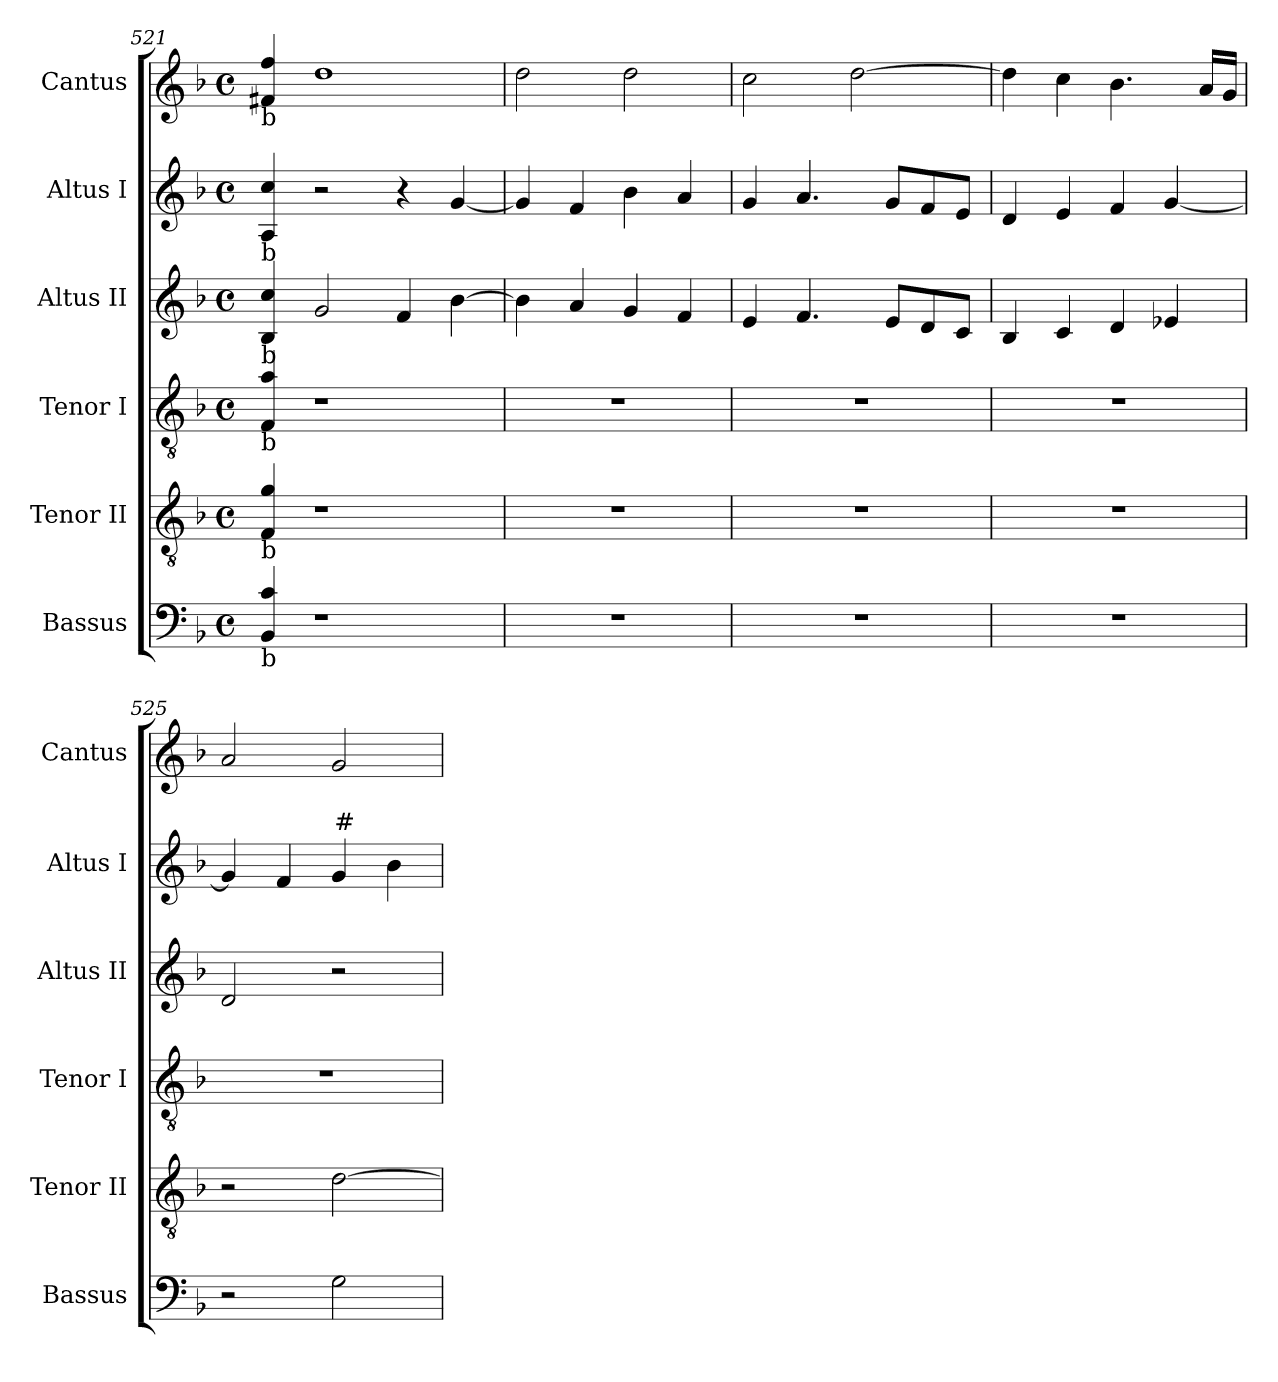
**kern	**kern	**kern	**kern	**kern	**kern	**text	**text
*part6	*part5	*part4	*part3	*part2	*part1	*part1	*part1
*staff6	*staff5	*staff4	*staff3	*staff2	*staff1	*staff1	*staff1
*I"Bassus	*I"Tenor II	*I"Tenor I	*I"Altus II	*I"Altus I	*I"Cantus	*	*
*I'Bassus	*I'Tenor II	*I'Tenor I	*I'Altus II	*I'Altus I	*I'Cantus	*	*
!!LO:PB:g=z
*clefF4	*clefGv2	*clefGv2	*clefG2	*clefG2	*clefG2	*	*
*k[b-]	*k[b-]	*k[b-]	*k[b-]	*k[b-]	*k[b-]	*	*
*F:	*F:	*F:	*F:	*F:	*F:	*	*
*M4/4	*M4/4	*M4/4	*M4/4	*M4/4	*M4/4	*	*
*met(c)	*met(c)	*met(c)	*met(c)	*met(c)	*met(c)	*	*
=521	=521	=521	=521	=521	=521	=521	=521
!	!	!	!	!	!LO:TX:b:t=b	!	!
!	!	!	!	!LO:TX:b:t=b	!	!	!
!	!	!	!LO:TX:b:t=b	!	!	!	!
!	!	!LO:TX:b:t=b	!	!	!	!	!
!	!LO:TX:b:t=b	!	!	!	!	!	!
!LO:TX:b:t=b	!	!	!	!	!	!	!
4BB-/ 4c/	4F/ 4g/	4F/ 4a/	4B-/ 4cc/	4A/ 4cc/	4f#X/ 4ff/	.	.
1r	1r	1r	2g/	2r	1dd	.	.
.	.	.	4f/	4r	.	.	.
.	.	.	[>4b-\	[<4g/	.	.	.
=522	=522	=522	=522	=522	=522	=522	=522
1r	1r	1r	4b-\]	4g/]	2dd\	.	.
.	.	.	4a/	4f/	.	.	.
.	.	.	4g/	4b-\	2dd\	.	.
.	.	.	4f/	4a/	.	.	.
=523	=523	=523	=523	=523	=523	=523	=523
1r	1r	1r	4e/	4g/	2cc\	.	.
.	.	.	4.f/	4.a/	.	.	.
.	.	.	.	.	[>2dd\	.	.
.	.	.	8e/L	8g/L	.	.	.
.	.	.	8d/	8f/	.	.	.
.	.	.	8c/J	8e/J	.	.	.
=524	=524	=524	=524	=524	=524	=524	=524
1r	1r	1r	4B-/	4d/	4dd\]	.	.
.	.	.	4c/	4e/	4cc\	.	.
.	.	.	4d/	4f/	4.b-\	.	.
.	.	.	4e-X/	[<4g/	.	.	.
.	.	.	.	.	16a/LL	.	.
.	.	.	.	.	16g/JJ	.	.
=525	=525	=525	=525	=525	=525	=525	=525
2r	2r	1r	2d/	4g/]	2a/	.	.
.	.	.	.	4f/	.	.	.
!	!	!	!	!	!	!	!LO:LY:b
2G\	[<2d\	.	2r	4g/	2g/	.	-#
.	.	.	.	4b-\	.	.	.
=	=	=	=	=	=	=	=
*-	*-	*-	*-	*-	*-	*-	*-
